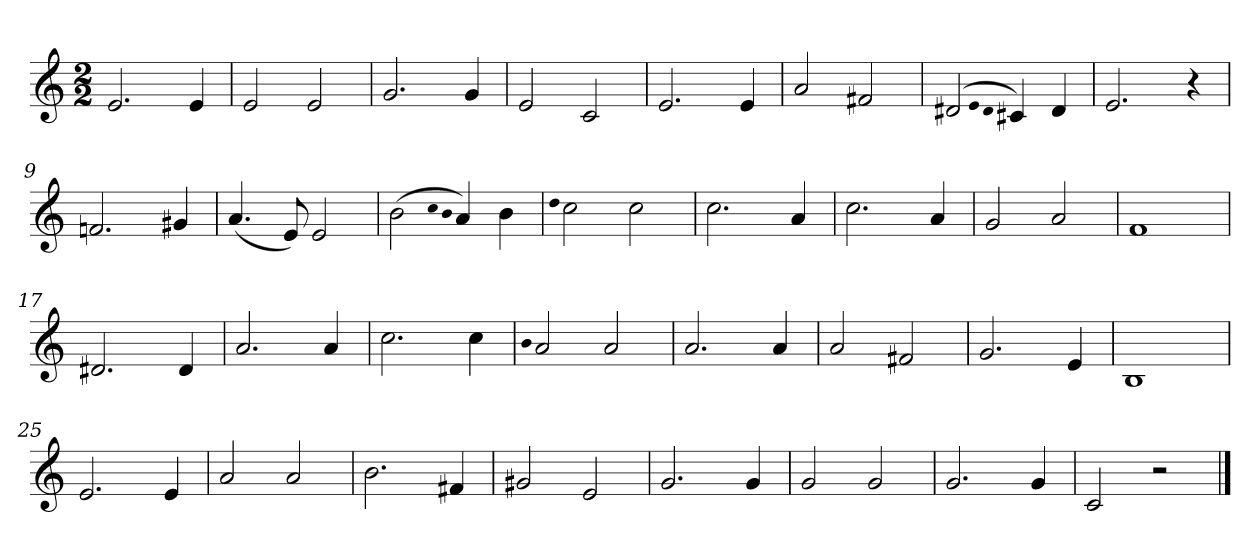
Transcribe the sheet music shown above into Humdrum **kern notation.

**kern
*part1
*staff1
*clefG2
*k[]
*M2/2
=1
2.e
4e
=2
2e
2e
=3
2.g
4g
=4
2e
2c
=5
2.e
4e
=6
2a
2f#X
=7
(2d#X
qe
qd#
4c#X)
4d#
=8
2.e
4r
=9
2.fn
4g#X
=10
(4.a
8e)
2e
=11
(2b
qcc
qb
4a)
4b
=12
qdd
2cc
2cc
=13
2.cc
4a
=14
2.cc
4a
=15
2g
2a
=16
1f
=17
2.d#X
4d#
=18
2.a
4a
=19
2.cc
4cc
=20
qb
2a
2a
=21
2.a
4a
=22
2a
2f#X
=23
2.g
4e
=24
1B
=25
2.e
4e
=26
2a
2a
=27
2.b
4f#X
=28
2g#X
2e
=29
2.g
4g
=30
2g
2g
=31
2.g
4g
=32
2c
2r
==
*-
